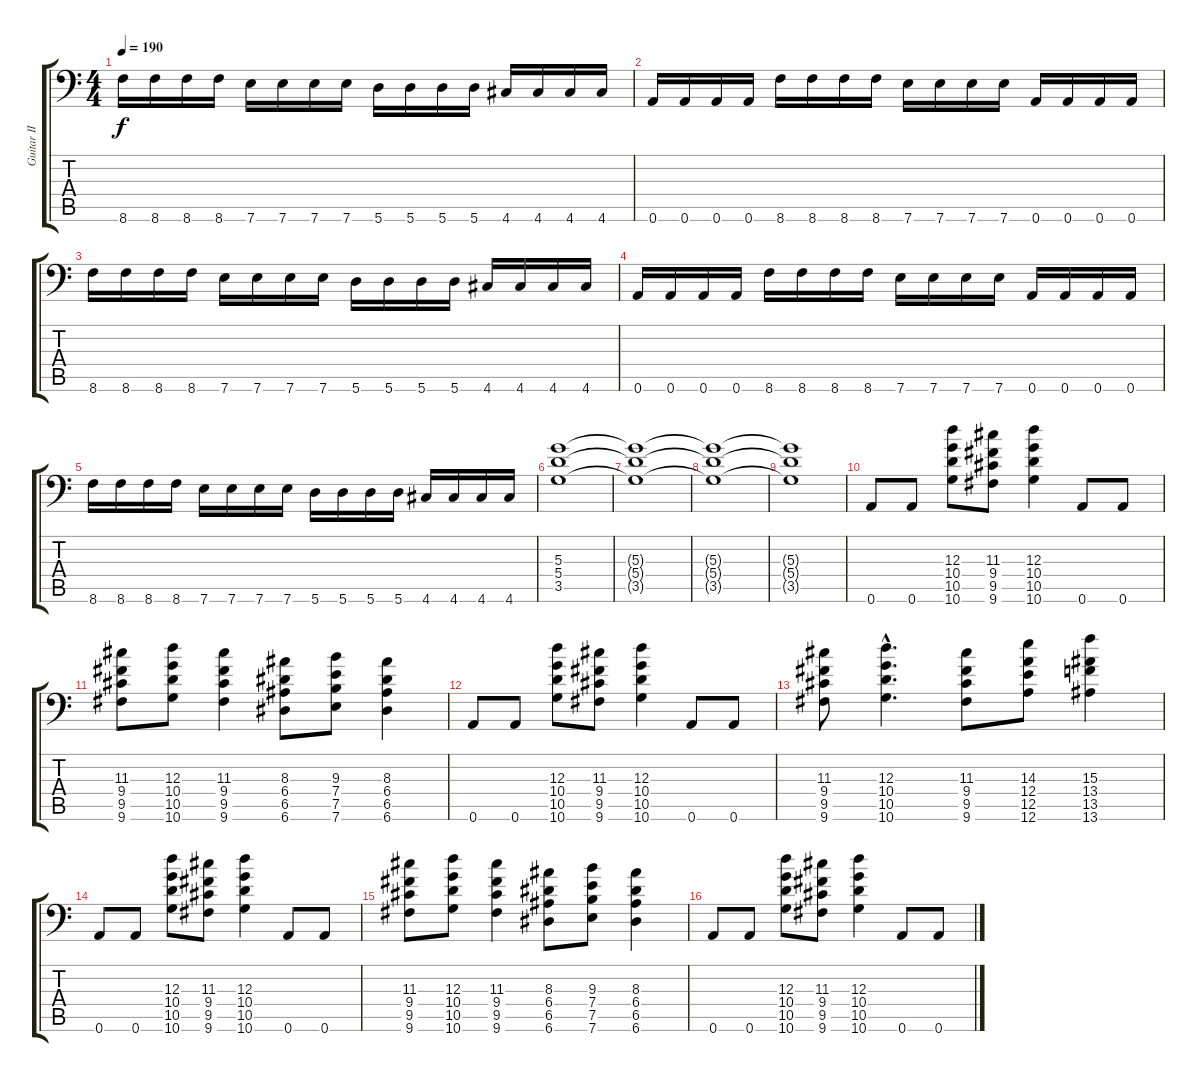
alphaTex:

\track ("Guitar II [Dallas Toler-Wade]" "Guitar II ") {instrument distortionguitar}
\staff {score tabs}
\tuning (B3 Gb3 D3 A2 E2 A1) {hide}
\ts (4 4)
\tempo 190
\clef f4
\ks c
8.6.16{dy f} 8.6.16 8.6.16 8.6.16 7.6.16 7.6.16 7.6.16 7.6.16 5.6.16 5.6.16 5.6.16 5.6.16 4.6.16 4.6.16 4.6.16 4.6.16 |
0.6.16 0.6.16 0.6.16 0.6.16 8.6.16 8.6.16 8.6.16 8.6.16 7.6.16 7.6.16 7.6.16 7.6.16 0.6.16 0.6.16 0.6.16 0.6.16 |
8.6.16 8.6.16 8.6.16 8.6.16 7.6.16 7.6.16 7.6.16 7.6.16 5.6.16 5.6.16 5.6.16 5.6.16 4.6.16 4.6.16 4.6.16 4.6.16 |
0.6.16 0.6.16 0.6.16 0.6.16 8.6.16 8.6.16 8.6.16 8.6.16 7.6.16 7.6.16 7.6.16 7.6.16 0.6.16 0.6.16 0.6.16 0.6.16 |
8.6.16 8.6.16 8.6.16 8.6.16 7.6.16 7.6.16 7.6.16 7.6.16 5.6.16 5.6.16 5.6.16 5.6.16 4.6.16 4.6.16 4.6.16 4.6.16 |
(5.3 5.4 3.5).1 |
(5.3{t} 5.4{t} 3.5{t}).1 |
(5.3{t} 5.4{t} 3.5{t}).1 |
(5.3{t} 5.4{t} 3.5{t}).1 |
0.6.8 0.6.8 (12.3 10.4 10.5 10.6).8 (11.3 9.4 9.5 9.6).8 (12.3 10.4 10.5 10.6).4 0.6.8 0.6.8 |
(11.3 9.4 9.5 9.6).8 (12.3 10.4 10.5 10.6).8 (11.3 9.4 9.5 9.6).4 (8.3 6.4 6.5 6.6).8 (9.3 7.4 7.5 7.6).8 (8.3 6.4 6.5 6.6).4 |
0.6.8 0.6.8 (12.3 10.4 10.5 10.6).8 (11.3 9.4 9.5 9.6).8 (12.3 10.4 10.5 10.6).4 0.6.8 0.6.8 |
(11.3 9.4 9.5 9.6).8 (12.3{hac} 10.4{hac} 10.5{hac} 10.6{hac}).4{d} (11.3 9.4 9.5 9.6).8 (14.3 12.4 12.5 12.6).8 (15.3 13.4 13.5 13.6).4 |
0.6.8 0.6.8 (12.3 10.4 10.5 10.6).8 (11.3 9.4 9.5 9.6).8 (12.3 10.4 10.5 10.6).4 0.6.8 0.6.8 |
(11.3 9.4 9.5 9.6).8 (12.3 10.4 10.5 10.6).8 (11.3 9.4 9.5 9.6).4 (8.3 6.4 6.5 6.6).8 (9.3 7.4 7.5 7.6).8 (8.3 6.4 6.5 6.6).4 |
0.6.8 0.6.8 (12.3 10.4 10.5 10.6).8 (11.3 9.4 9.5 9.6).8 (12.3 10.4 10.5 10.6).4 0.6.8 0.6.8
